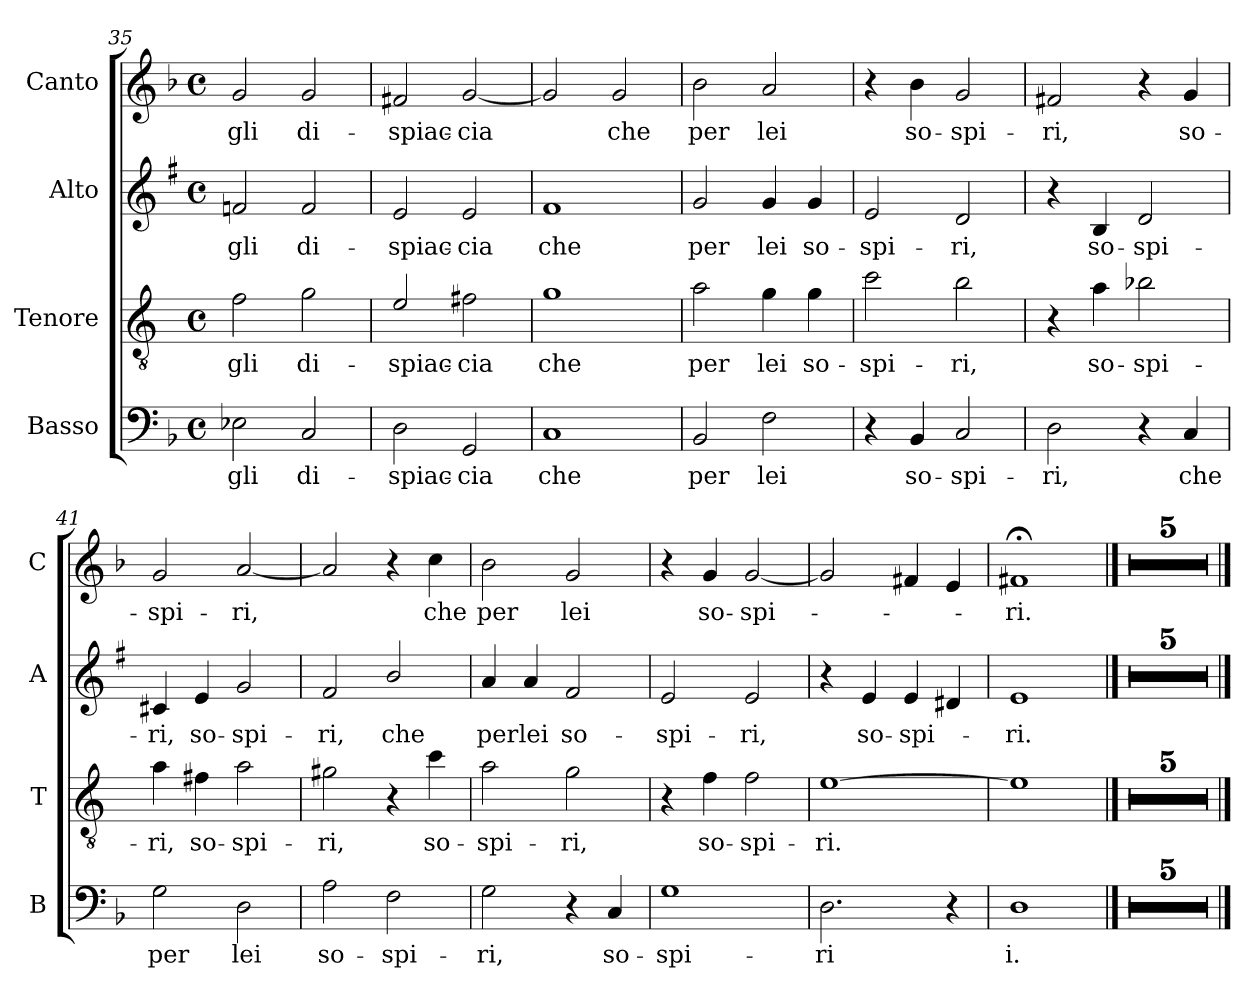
**kern	**text	**kern	**text	**kern	**text	**kern	**text
*part4	*part4	*part3	*part3	*part2	*part2	*part1	*part1
*staff4	*staff4	*staff3	*staff3	*staff2	*staff2	*staff1	*staff1
*I"Basso	*	*I"Tenore	*	*I"Alto	*	*I"Canto	*
*I'B	*	*I'T	*	*I'A	*	*I'C	*
*clefF4	*	*clefGv2	*	*clefG2	*	*clefG2	*
*	*	*ITrd4c7	*	*ITrd1c2	*	*	*
*k[b-]	*	*k[b-]	*	*k[b-]	*	*k[b-]	*
*F:	*	*F:	*	*F:	*	*F:	*
*M4/4	*	*M4/4	*	*M4/4	*	*M4/4	*
*met(c)	*	*met(c)	*	*met(c)	*	*met(c)	*
=35	=35	=35	=35	=35	=35	=35	=35
!	!LO:LY:b	!	!LO:LY:b	!	!LO:LY:b	!	!LO:LY:b
2E-X\	gli	2B-\	gli	2e-X/	gli	2g/	gli
!	!LO:LY:b	!	!LO:LY:b	!	!LO:LY:b	!	!LO:LY:b
2C/	di-	2c\	di-	2e-/	di-	2g/	di-
=36	=36	=36	=36	=36	=36	=36	=36
!	!LO:LY:b	!	!LO:LY:b	!	!LO:LY:b	!	!LO:LY:b
2D\	-spiac-	2A/	-spiac-	2d/	-spiac-	2f#X/	-spiac-
!	!LO:LY:b	!	!LO:LY:b	!	!LO:LY:b	!	!LO:LY:b
2GG/	-cia	2Bn\	-cia	2d/	-cia	[2g/	-cia
!!LO:LB:g=z
=37	=37	=37	=37	=37	=37	=37	=37
!	!LO:LY:b	!	!LO:LY:b	!	!LO:LY:b	!	!
1C	che	1c	che	1e	che	2g/]	.
!	!	!	!	!	!	!	!LO:LY:b
.	.	.	.	.	.	2g/	che
=38	=38	=38	=38	=38	=38	=38	=38
!	!LO:LY:b	!	!LO:LY:b	!	!LO:LY:b	!	!LO:LY:b
2BB-/	per	2d\	per	2f/	per	2b-\	per
!	!LO:LY:b	!	!LO:LY:b	!	!LO:LY:b	!	!LO:LY:b
2F\	lei	4c\	lei	4f/	lei	2a/	lei
!	!	!	!LO:LY:b	!	!LO:LY:b	!	!
.	.	4c\	so-	4f/	so-	.	.
=39	=39	=39	=39	=39	=39	=39	=39
!	!	!	!LO:LY:b	!	!LO:LY:b	!	!
4r	.	2f\	-spi-	2d/	-spi-	4r	.
!	!LO:LY:b	!	!	!	!	!	!LO:LY:b
4BB-/	so-	.	.	.	.	4b-\	so-
!	!LO:LY:b	!	!LO:LY:b	!	!LO:LY:b	!	!LO:LY:b
2C/	-spi-	2e\	-ri,	2c/	-ri,	2g/	-spi-
=40	=40	=40	=40	=40	=40	=40	=40
!	!LO:LY:b	!	!	!	!	!	!LO:LY:b
2D\	-ri,	4r	.	4r	.	2f#X/	-ri,
!	!	!	!LO:LY:b	!	!LO:LY:b	!	!
.	.	4d\	so-	4A/	so-	.	.
!	!	!	!LO:LY:b	!	!LO:LY:b	!	!
4r	.	2e-X\	-spi-	2c/	-spi-	4r	.
!	!LO:LY:b	!	!	!	!	!	!LO:LY:b
4C/	che	.	.	.	.	4g/	so-
=41	=41	=41	=41	=41	=41	=41	=41
!	!LO:LY:b	!	!LO:LY:b	!	!LO:LY:b	!	!LO:LY:b
2G\	per	4d\	-ri,	4Bn/	-ri,	2g/	-spi-
!	!	!	!LO:LY:b	!	!LO:LY:b	!	!
.	.	4Bn\	so-	4d/	so-	.	.
!	!LO:LY:b	!	!LO:LY:b	!	!LO:LY:b	!	!LO:LY:b
2D\	lei	2d\	-spi-	2f/	-spi-	[2a/	-ri,
=42	=42	=42	=42	=42	=42	=42	=42
!	!LO:LY:b	!	!LO:LY:b	!	!LO:LY:b	!	!
2A\	so-	2c#X\	-ri,	2e/	-ri,	2a/]	.
!	!LO:LY:b	!	!	!	!LO:LY:b	!	!
2F\	-spi-	4r	.	2a/	che	4r	.
!	!	!	!LO:LY:b	!	!	!	!LO:LY:b
.	.	4f\	so-	.	.	4cc\	che
=43	=43	=43	=43	=43	=43	=43	=43
!	!LO:LY:b	!	!LO:LY:b	!	!LO:LY:b	!	!LO:LY:b
2G\	-ri,	2d\	-spi-	4g/	per	2b-\	per
!	!	!	!	!	!LO:LY:b	!	!
.	.	.	.	4g/	lei	.	.
!	!	!	!LO:LY:b	!	!LO:LY:b	!	!LO:LY:b
4r	.	2c\	-ri,	2e/	so-	2g/	lei
!	!LO:LY:b	!	!	!	!	!	!
4C/	so-	.	.	.	.	.	.
=44	=44	=44	=44	=44	=44	=44	=44
!	!LO:LY:b	!	!	!	!LO:LY:b	!	!
1G	-spi-	4r	.	2d/	-spi-	4r	.
!	!	!	!LO:LY:b	!	!	!	!LO:LY:b
.	.	4B-\	so-	.	.	4g/	so-
!	!	!	!LO:LY:b	!	!LO:LY:b	!	!LO:LY:b
.	.	2B-\	-spi-	2d/	-ri,	[2g/	-spi-
!!LO:LB:g=z
=45	=45	=45	=45	=45	=45	=45	=45
!	!LO:LY:b	!	!LO:LY:b	!	!	!	!
2.D\	-ri	[1A	-ri.	4r	.	2g/]	.
!	!	!	!	!	!LO:LY:b	!	!
.	.	.	.	4d/	so-	.	.
!	!	!	!	!	!LO:LY:b	!	!
.	.	.	.	4d/	-spi-	4f#X/	.
4r	.	.	.	4c#X/	.	4e/	.
=46	=46	=46	=46	=46	=46	=46	=46
!	!LO:LY:b	!	!	!	!LO:LY:b	!	!LO:LY:b
1D	i.	1A]	.	1d	-ri.	1f#X;<	-ri.
==47	==47	==47	==47	==47	==47	==47	==47
1r	.	1r	.	1r	.	1r	.
=48	=48	=48	=48	=48	=48	=48	=48
1r	.	1r	.	1r	.	1r	.
=49	=49	=49	=49	=49	=49	=49	=49
1r	.	1r	.	1r	.	1r	.
=50	=50	=50	=50	=50	=50	=50	=50
1r	.	1r	.	1r	.	1r	.
=51	=51	=51	=51	=51	=51	=51	=51
1r	.	1r	.	1r	.	1r	.
==	==	==	==	==	==	==	==
*-	*-	*-	*-	*-	*-	*-	*-
